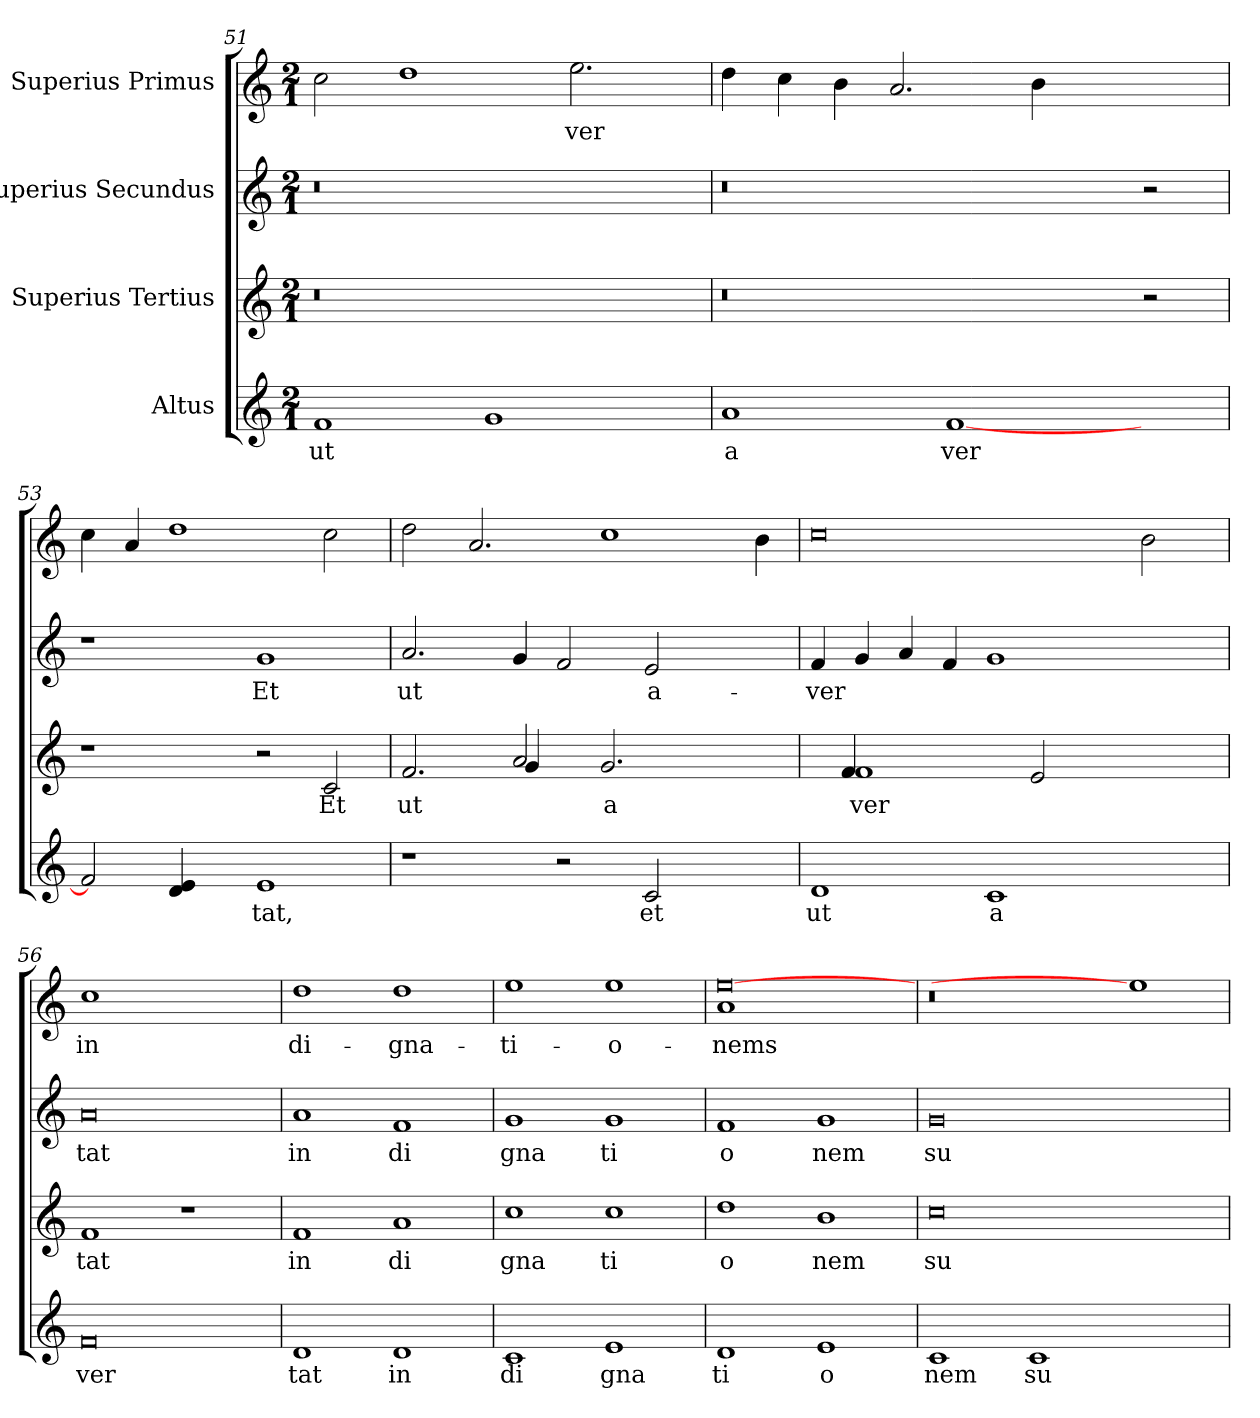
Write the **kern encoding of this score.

**kern	**text	**kern	**text	**kern	**text	**kern	**text
*part4	*part4	*part3	*part3	*part2	*part2	*part1	*part1
*staff4	*staff4	*staff3	*staff3	*staff2	*staff2	*staff1	*staff1
*I"Altus	*	*I"Superius Tertius	*	*I"Superius Secundus	*	*I"Superius Primus	*
*clefG2	*	*clefG2	*	*clefG2	*	*clefG2	*
*k[]	*	*k[]	*	*k[]	*	*k[]	*
*C:	*	*C:	*	*C:	*	*C:	*
*M2/1	*	*M2/1	*	*M2/1	*	*M2/1	*
=51	=51	=51	=51	=51	=51	=51	=51
!	!LO:LY:b:cj	!	!	!	!	!	!LO:LY:b:cj
1f	ut	0r	.	0r	.	2cc\	.
.	.	.	.	.	.	1dd	.
!	!LO:LY:b:cj	!	!	!	!	!	!
1g	.	.	.	.	.	.	.
!	!	!	!	!	!	!	!LO:LY:b:cj
.	.	.	.	.	.	2.ee\	ver
4ryy	.	4ryy	.	4ryy	.	.	.
=52	=52	=52	=52	=52	=52	=52	=52
!	!LO:LY:b:cj	!	!	!	!	!	!LO:LY:b:cj
1a	a	0r	.	0r	.	4dd\	.
!	!	!	!	!	!	!	!LO:LY:b:cj
.	.	.	.	.	.	4cc\	.
!	!	!	!	!	!	!	!LO:LY:b:cj
.	.	.	.	.	.	4b\	.
!	!	!	!	!	!	!	!LO:LY:b:cj
.	.	.	.	.	.	2.a/	.
!	!LO:LY:b:cj	!	!	!	!	!	!
[1f	ver	.	.	.	.	.	.
!	!	!	!	!	!	!	!LO:LY:b:cj
.	.	.	.	.	.	4b\	.
.	.	.	.	.	.	2.ryy	.
2ryy	.	2r	.	2r	.	.	.
=53	=53	=53	=53	=53	=53	=53	=53
!	!	!	!	!	!	!	!LO:LY:b:cj
2f]	.	1r	.	1r	.	4cc\	.
!	!	!	!	!	!	!	!LO:LY:b:cj
.	.	.	.	.	.	4a/	.
!	!LO:LY:b:cj	!	!	!	!	!	!LO:LY:b:cj
4e/ 4d/	.	.	.	.	.	1dd	.
4ryy	.	.	.	.	.	.	.
!	!LO:LY:b:cj	!	!	!	!LO:LY:b:cj	!	!
1e	tat,	2r	.	1g	Et	.	.
!	!	!	!LO:LY:b:cj	!	!	!	!LO:LY:b:cj
.	.	2c/	Et	.	.	2cc\	.
=54	=54	=54	=54	=54	=54	=54	=54
!	!	!	!LO:LY:b:cj	!	!LO:LY:b:cj	!	!LO:LY:b:cj
*	*	*^	*	*	*	*	*
1r	.	2.f/	2.ryy	ut	2.a/	ut	2dd\	.
.	.	.	.	.	.	.	2.a/	.
!	!	!	!	!LO:LY:b:cj	!	!LO:LY:b:cj	!	!
.	.	2a/	4g/	.	4g/	.	.	.
!	!	!	!	!	!	!LO:LY:b:cj	!	!
2r	.	.	2ryy	.	2f/	.	.	.
!	!	!	!	!LO:LY:b:cj	!	!	!	!
.	.	2.g/	.	a	.	.	1cc	.
!	!LO:LY:b:cj	!	!	!	!	!LO:LY:b:cj	!	!
2c/	et	.	1ryy	.	2e/	a-	.	.
2ryy	.	2ryy	.	.	2ryy	.	.	.
!	!	!	!	!	!	!	!	!LO:LY:b:cj
.	.	.	.	.	.	.	4b\	.
=55	=55	=55	=55	=55	=55	=55	=55	=55
!	!LO:LY:b:cj	!	!	!	!	!LO:LY:b:cj	!	!
1d	ut	4ryy	4ryy	.	4f/	-ver-	0cc	.
!	!	!	!	!LO:LY:b:cj	!	!LO:LY:b:cj	!	!
.	.	1f	4f/	ver	4g/	--	.	.
!	!	!	!	!	!	!LO:LY:b:cj	!	!
.	.	.	2.ryy	.	4a/	--	.	.
!	!	!	!	!	!	!LO:LY:b:cj	!	!
.	.	.	.	.	4f/	--	.	.
!	!LO:LY:b:cj	!	!	!	!	!LO:LY:b:cj	!	!
1c	a	.	.	.	1g	--	.	.
!	!	!	!	!LO:LY:b:cj	!	!	!	!
.	.	2e/	1ryy	.	.	.	.	.
.	.	2.ryy	.	.	.	.	.	.
!	!	!	!	!	!	!	!	!LO:LY:b:cj
2ryy	.	.	.	.	2ryy	.	2b\	.
.	.	.	4ryy	.	.	.	.	.
=56	=56	=56	=56	=56	=56	=56	=56	=56
!	!LO:LY:b:cj	!	!	!LO:LY:b:cj	!	!LO:LY:b:cj	!	!LO:LY:b:cj
*	*	*v	*v	*	*	*	*	*
0f	ver	1f	tat	0a	-tat	1cc	in
.	.	1r	.	.	.	1ryy	.
!!LO:PB:g=z
=57	=57	=57	=57	=57	=57	=57	=57
!	!LO:LY:b:cj	!	!LO:LY:b:cj	!	!LO:LY:b:cj	!	!LO:LY:b:cj
1d	tat	1f	in	1a	in	1dd	di-
!	!LO:LY:b:cj	!	!LO:LY:b:cj	!	!LO:LY:b:cj	!	!LO:LY:b:cj
1d	in	1a	di	1f	di	1dd	-gna-
=58	=58	=58	=58	=58	=58	=58	=58
!	!LO:LY:b:cj	!	!LO:LY:b:cj	!	!LO:LY:b:cj	!	!LO:LY:b:cj
1c	di	1cc	gna	1g	gna	1ee	-ti-
!	!LO:LY:b:cj	!	!LO:LY:b:cj	!	!LO:LY:b:cj	!	!LO:LY:b:cj
1e	gna	1cc	ti	1g	ti	1ee	-o-
=59	=59	=59	=59	=59	=59	=59	=59
!	!LO:LY:b:cj	!	!LO:LY:b:cj	!	!LO:LY:b:cj	!	!LO:LY:b:cj
*	*	*	*	*	*	*^	*
1d	ti	1dd	o	1f	o	[0ee	1a	-nems
!	!LO:LY:b:cj	!	!LO:LY:b:cj	!	!LO:LY:b:cj	!	!	!
1e	o	1b	nem	1g	nem	.	1ryy	.
=60	=60	=60	=60	=60	=60	=60	=60	=60
!	!LO:LY:b:cj	!	!LO:LY:b:cj	!	!LO:LY:b:cj	!	!	!
*	*	*	*	*	*	*v	*v	*
1c	nem	0cc	su	0g	su	0r	.
!	!LO:LY:b:cj	!	!	!	!	!	!
1c	su	.	.	.	.	.	.
1ryy	.	1ryy	.	1ryy	.	1ee]	.
=	=	=	=	=	=	=	=
*-	*-	*-	*-	*-	*-	*-	*-
